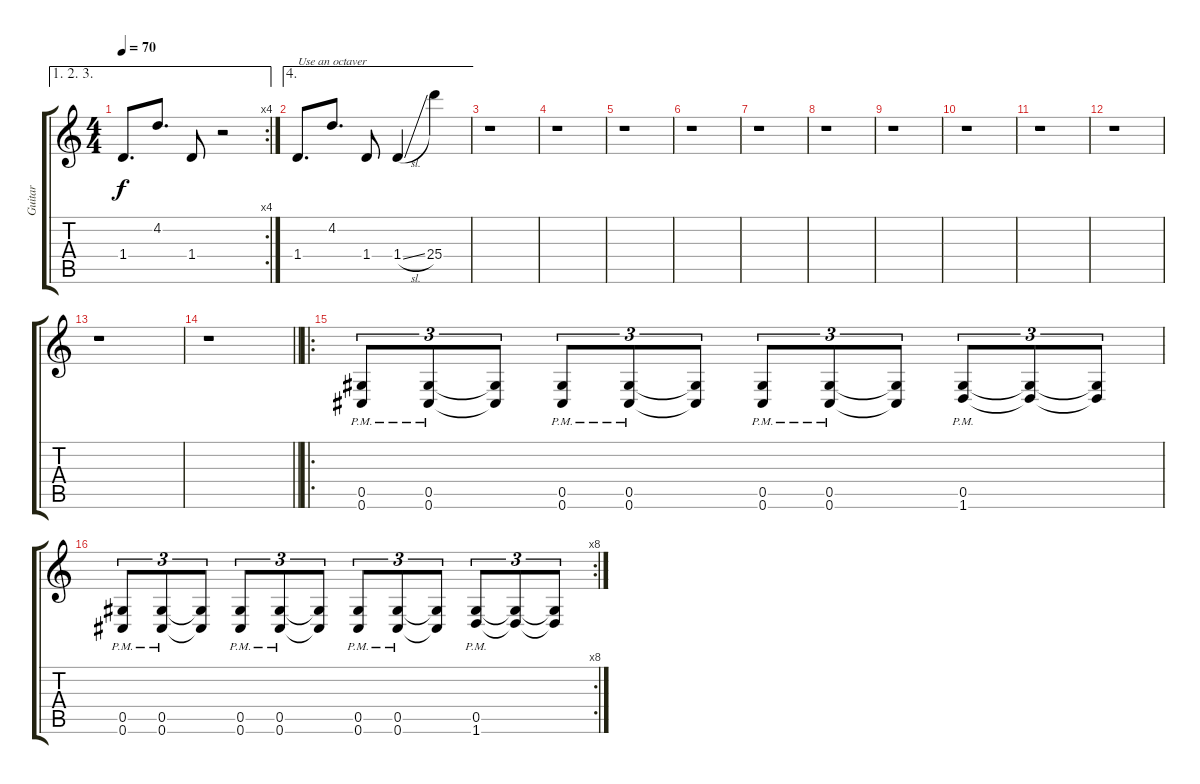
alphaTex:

\track ("Guitar" "Guitar") {instrument distortionguitar}
\staff {score tabs}
\tuning (Eb4 Bb3 Gb3 Db3 Ab2 Db2) {hide}
\ae (1 2 3)
\rc 4
\ts (4 4)
\tempo 70
\clef g2
\ks c
1.4.8{d dy f} 4.2.8{d} 1.4.8 r.2 |
\ae 4
1.4.8{d txt "Use an octaver"} 4.2.8{d} 1.4.8 1.4{sl}.4 25.4.4 |
r.1 |
r.1 |
r.1 |
r.1 |
r.1 |
r.1 |
r.1 |
r.1 |
r.1 |
r.1 |
r.1 |
\barLineRight lightlight
r.1 |
\ro
(0.5{pm} 0.6{pm}).8{tu (3 2)} (0.5{pm} 0.6{pm}).8{tu (3 2)} (0.5{t} 0.6{t}).8{tu (3 2)} (0.5{pm} 0.6{pm}).8{tu (3 2)} (0.5{pm} 0.6{pm}).8{tu (3 2)} (0.5{t} 0.6{t}).8{tu (3 2)} (0.5{pm} 0.6{pm}).8{tu (3 2)} (0.5{pm} 0.6{pm}).8{tu (3 2)} (0.5{t} 0.6{t}).8{tu (3 2)} (0.5{pm} 1.6{pm}).8{tu (3 2)} (0.5{t} 1.6{t}).8{tu (3 2)} (0.5{t} 1.6{t}).8{tu (3 2)} |
\rc 8
(0.5{pm} 0.6{pm}).8{tu (3 2)} (0.5{pm} 0.6{pm}).8{tu (3 2)} (0.5{t} 0.6{t}).8{tu (3 2)} (0.5{pm} 0.6{pm}).8{tu (3 2)} (0.5{pm} 0.6{pm}).8{tu (3 2)} (0.5{t} 0.6{t}).8{tu (3 2)} (0.5{pm} 0.6{pm}).8{tu (3 2)} (0.5{pm} 0.6{pm}).8{tu (3 2)} (0.5{t} 0.6{t}).8{tu (3 2)} (0.5{pm} 1.6{pm}).8{tu (3 2)} (0.5{t} 1.6{t}).8{tu (3 2)} (0.5{t} 1.6{t}).8{tu (3 2)}
